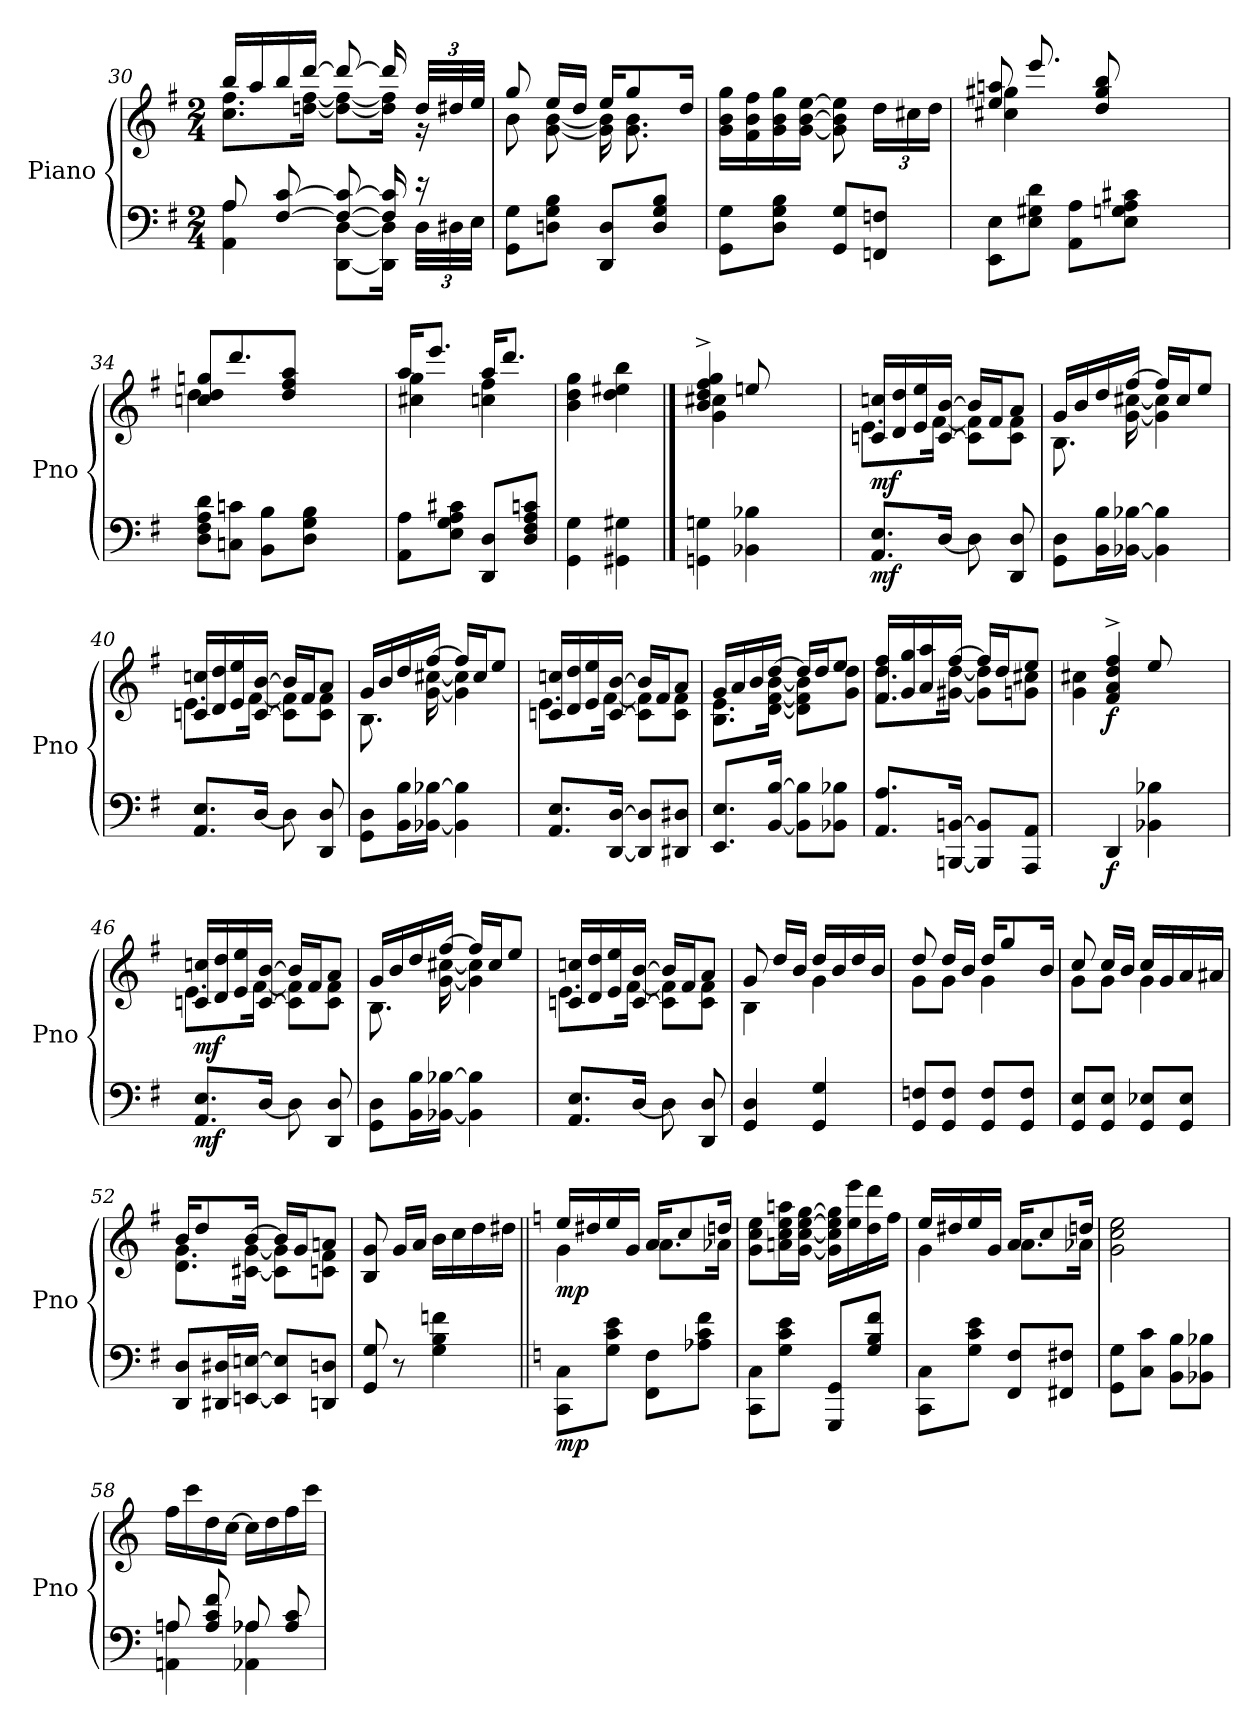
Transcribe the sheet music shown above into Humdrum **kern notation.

**kern	**dynam	**kern	**dynam
*part2	*part2	*part1	*part1
*staff2	*staff2	*staff1	*staff1
*I"Piano	*	*I"Piano	*
*I'Pno	*	*I'Pno	*
!!LO:LB:g=z
*clefF4	*	*clefG2	*
*k[f#]	*	*k[f#]	*
*M2/4	*	*M2/4	*
=30	=30	=30	=30
*^	*	*^	*
8A/	4AA\ 4A\	.	16bb/LL	8.cc\ 8.ff#\L	.
.	.	.	16aa/	.	.
[8F#/ [8c/	.	.	16bb/	.	.
.	.	.	[16ddd/JJ	[16ddn\ [16ff#\Jk	.
8F#/_ 8c/_	[8DD\ [8D\L	.	8ddd/_	8dd\_ 8ff#\_L	.
16F#/] 16c/]	16DD\] 16D\]Jk	.	16ddd/]	16dd\] 16ff#\]Jk	.
16r	48D\LLL	.	48dd/LLL	16r	.
.	48D#X\	.	48dd#X/	.	.
.	48E\JJJ	.	48ee/JJJ	.	.
*v	*v	*	*	*	*
=31	=31	=31	=31	=31
8GG\ 8G\L	.	8gg/	8b\	.
8Dn\ 8G\ 8B\J	.	16ee/LL	[8g\ [8b\	.
.	.	16dd/JJ	.	.
8DD/ 8D/L	.	16ee/KL	16g\] 16b\]	.
.	.	8gg/	8.g\ 8.b\	.
8D/ 8G/ 8B/J	.	.	.	.
.	.	16dd/Jk	.	.
*	*	*v	*v	*
=32	=32	=32	=32
8GG\ 8G\L	.	16g\ 16b\ 16gg\LL	.
.	.	16f#\ 16b\ 16ff#\	.
8D\ 8G\ 8B\J	.	16g\ 16b\ 16gg\	.
.	.	[16g\ [16b\ [16ee\JJ	.
8GG/ 8G/L	.	8g\] 8b\] 8ee\]	.
8FFn/ 8Fn/J	.	24dd\LL	.
.	.	24cc#X\	.
.	.	24dd\JJ	.
=33	=33	=33	=33
*	*	*^	*
8EE\ 8E\L	.	8ee/ 8aan/	4cc#X\ 4gg#X\	.
8E\ 8G#X\ 8d\J	.	8.eee/	.	.
8AA\ 8A\L	.	.	4ryy	.
.	.	8dd/ 8gg#/ 8bb/	.	.
8E\ 8Gn\ 8A\ 8c#X\J	.	.	.	.
.	.	4ryy	.	.
8.ryy	.	.	8.ryy	.
!!LO:LB:g=z	!!
=34	=34	=34	=34	=34
8D\ 8F#\ 8A\ 8d\L	.	8ccn/ 8dd/ 8ggn/L	4dd\	.
8Cn\ 8cn\J	.	8.ddd/	.	.
8BB\ 8B\L	.	.	4ryy	.
.	.	8dd/ 8ff#/ 8aa/J	.	.
8D\ 8G\ 8B\J	.	.	.	.
.	.	4ryy	.	.
8.ryy	.	.	8.ryy	.
=35	=35	=35	=35	=35
8AA\ 8A\L	.	16aa/KL	4cc#X\ 4gg\	.
.	.	8.eee/J	.	.
8E\ 8G\ 8A\ 8c#X\J	.	.	.	.
8DD/ 8D/L	.	16aa/KL	4ccn\ 4ff#\	.
.	.	8.ddd/J	.	.
8D/ 8F#/ 8A/ 8cn/J	.	.	.	.
*	*	*v	*v	*
=36	=36	=36	=36
4GG\ 4G\	.	4b\ 4dd\ 4gg\	.
4GG#X\ 4G#X\	.	4dd\ 4ee#X\ 4bb\	.
==37	==37	==37	==37
*	*	*^	*
4GGn\ 4Gn\	.	4b/^ 4dd/^ 4ff#/^ 4gg/^	4g\ 4cc#X\	.
4BB-X\ 4B-X\	.	8een/	4ryy	.
.	.	4ryy	.	.
8ryy	.	.	8ryy	.
=38	=38	=38	=38	=38
!	!LO:DY:b	!	!	!LO:DY:b
8.AA/ 8.E/L	mf	16cn/ 16ccn/LL	8.e\L	mf
.	.	16d/ 16dd/	.	.
.	.	16e/ 16ee/	.	.
[16D/Jk	.	[16c/ [16b/JJ	[16f#\Jk	.
8D\]	.	16b/LL]	8c\] 8f#\]L	.
.	.	16f#/J	.	.
8DD/ 8D/	.	8a/J	8c\ 8f#\J	.
=39	=39	=39	=39	=39
8GG\ 8D\L	.	16g/LL	8.B\	.
.	.	16b/	.	.
16BB\ 16B\L	.	16dd/	.	.
[16BB-X\ [16B-X\JJ	.	[16ff#/JJ	[16g\ [16cc#X\	.
4BB-\] 4B-\]	.	16ff#/LL]	4g\] 4cc#\]	.
.	.	16cc#/J	.	.
.	.	8ee/J	.	.
!!LO:LB:g=z	!!
=40	=40	=40	=40	=40
8.AA/ 8.E/L	.	16cn/ 16ccn/LL	8.e\L	.
.	.	16d/ 16dd/	.	.
.	.	16e/ 16ee/	.	.
[16D/Jk	.	[16c/ [16b/JJ	[16f#\Jk	.
8D\]	.	16b/LL]	8c\] 8f#\]L	.
.	.	16f#/J	.	.
8DD/ 8D/	.	8a/J	8c\ 8f#\J	.
=41	=41	=41	=41	=41
8GG\ 8D\L	.	16g/LL	8.B\	.
.	.	16b/	.	.
16BB\ 16B\L	.	16dd/	.	.
[16BB-X\ [16B-X\JJ	.	[16ff#/JJ	[16g\ [16cc#X\	.
4BB-\] 4B-\]	.	16ff#/LL]	4g\] 4cc#\]	.
.	.	16cc#/J	.	.
.	.	8ee/J	.	.
=42	=42	=42	=42	=42
8.AA/ 8.E/L	.	16cn/ 16ccn/LL	8.e\L	.
.	.	16d/ 16dd/	.	.
.	.	16e/ 16ee/	.	.
[16DD/ [16D/Jk	.	[16c/ [16b/JJ	[16f#\Jk	.
8DD/] 8D/]L	.	16b/LL]	8c\] 8f#\]L	.
.	.	16f#/J	.	.
8DD#X/ 8D#X/J	.	8a/J	8c\ 8f#\J	.
=43	=43	=43	=43	=43
!	!	!	!	!LO:DY:b
8.EE/ 8.E/L	.	16g/LL	8.B\ 8.e\L	other-dynamics
.	.	16a/	.	.
.	.	16b/	.	.
[16BB/ [16B/Jk	.	[16dd/JJ	[16d\ [16f#\ [16b\Jk	.
8BB\] 8B\]L	.	16dd/LL]	8d\] 8f#\] 8b\]L	.
.	.	16dd/J	.	.
!	!LO:DY:b	!	!	!
8BB-X\ 8B-X\J	other-dynamics	8ee/J	8g\ 8dd\J	.
!!LO:LB:g=z	!!
=44	=44	=44	=44	=44
!	!	!	!	!LO:DY:b
8.AA/ 8.A/L	.	16f#/ 16ff#/LL	8.f#\ 8.dd\L	other-dynamics
.	.	16g/ 16gg/	.	.
.	.	16a/ 16aa/	.	.
[16BBBn/ [16BBn/Jk	.	[16ff#/JJ	[16g#X\ [16dd\Jk	.
8BBB/] 8BB/]L	.	16ff#/LL]	8g#\] 8dd\]L	.
.	.	16dd/J	.	.
!	!LO:DY:b	!	!	!
8AAA/ 8AA/J	other-dynamics	8ee/J	8gn\ 8cc#X\J	.
=45	=45	=45	=45	=45
!	!LO:DY:b	!	!	!LO:DY:b
4DD/	f	4f#/^ 4a/^ 4dd/^ 4ff#/^	4g\ 4cc#X\	f
!	!	!	!	!LO:DY:b
4BB-X\ 4B-X\	.	8ee/	4ryy	other-dynamics
.	.	4ryy	.	.
8ryy	.	.	8ryy	.
=46	=46	=46	=46	=46
!	!LO:DY:b	!	!	!LO:DY:b
8.AA/ 8.E/L	mf	16cn/ 16ccn/LL	8.e\L	mf
.	.	16d/ 16dd/	.	.
.	.	16e/ 16ee/	.	.
[16D/Jk	.	[16c/ [16b/JJ	[16f#\Jk	.
8D\]	.	16b/LL]	8c\] 8f#\]L	.
.	.	16f#/J	.	.
8DD/ 8D/	.	8a/J	8c\ 8f#\J	.
=47	=47	=47	=47	=47
8GG\ 8D\L	.	16g/LL	8.B\	.
.	.	16b/	.	.
16BB\ 16B\L	.	16dd/	.	.
[16BB-X\ [16B-X\JJ	.	[16ff#/JJ	[16g\ [16cc#X\	.
4BB-\] 4B-\]	.	16ff#/LL]	4g\] 4cc#\]	.
.	.	16cc#/J	.	.
.	.	8ee/J	.	.
=48	=48	=48	=48	=48
8.AA/ 8.E/L	.	16cn/ 16ccn/LL	8.e\L	.
.	.	16d/ 16dd/	.	.
.	.	16e/ 16ee/	.	.
[16D/Jk	.	[16c/ [16b/JJ	[16f#\Jk	.
8D\]	.	16b/LL]	8c\] 8f#\]L	.
.	.	16f#/J	.	.
8DD/ 8D/	.	8a/J	8c\ 8f#\J	.
!!LO:PB:g=z	!!
=49	=49	=49	=49	=49
4GG/ 4D/	.	8g/	4B\	.
.	.	16dd/LL	.	.
.	.	16b/JJ	.	.
4GG/ 4G/	.	16dd/LL	4g\	.
.	.	16b/	.	.
.	.	16dd/	.	.
.	.	16b/JJ	.	.
=50	=50	=50	=50	=50
8GG/ 8Fn/L	.	8dd/	8g\L	.
8GG/ 8F/J	.	16dd/LL	8g\J	.
.	.	16b/JJ	.	.
8GG/ 8F/L	.	16dd/KL	4g\	.
.	.	8gg/	.	.
8GG/ 8F/J	.	.	.	.
.	.	16b/Jk	.	.
=51	=51	=51	=51	=51
8GG/ 8E/L	.	8cc/	8g\L	.
8GG/ 8E/J	.	16cc/LL	8g\J	.
.	.	16b/JJ	.	.
8GG/ 8E-X/L	.	16cc/LL	4g\	.
.	.	16g/	.	.
8GG/ 8E-/J	.	16a/	.	.
.	.	16a#X/JJ	.	.
=52	=52	=52	=52	=52
8DD/ 8D/L	.	16b/KL	8.d\ 8.g\L	.
.	.	8dd/	.	.
16DD#X/ 16D#X/L	.	.	.	.
[16EEn/ [16En/JJ	.	[16b/Jk	[16c#X\ [16g\Jk	.
8EE/] 8E/]L	.	16b/LL]	8c#\] 8g\]L	.
.	.	16g/J	.	.
8DDn/ 8Dn/J	.	8an/J	8cn\ 8f#\J	.
*	*	*v	*v	*
=53	=53	=53	=53
8GG/ 8G/	.	8B/ 8g/	.
8r	.	16g/LL	.
.	.	16a/JJ	.
4G\ 4B\ 4fn\	.	16b\LL	.
.	.	16cc\	.
.	.	16dd\	.
.	.	16dd#X\JJ	.
!!LO:LB:g=z
=54||	=54||	=54||	=54||
*k[]	*	*k[]	*
*	*	*^	*
!	!LO:DY:b	!	!	!LO:DY:b
8CC\ 8C\L	mp	16ee/LL	4g\	mp
.	.	16dd#X/	.	.
8G\ 8c\ 8e\J	.	16ee/	.	.
.	.	16g/JJ	.	.
8FF\ 8F\L	.	16a/KL	8.a\L	.
.	.	8cc/	.	.
8A-X\ 8c\ 8f\J	.	.	.	.
.	.	16ddn/Jk	16a-X\Jk	.
*	*	*v	*v	*
=55	=55	=55	=55
8CC\ 8C\L	.	8g\ 8cc\ 8ee\L	.
8G\ 8c\ 8e\J	.	16an\ 16cc\ 16ee\ 16aan\L	.
.	.	[16g\ [16cc\ [16ee\ [16gg\JJ	.
8GGG/ 8GG/L	.	16g\] 16cc\] 16ee\] 16gg\]LL	.
.	.	16ee\ 16eee\	.
8G/ 8B/ 8f/J	.	16dd\ 16ddd\	.
.	.	16ff\JJ	.
=56	=56	=56	=56
*	*	*^	*
8CC\ 8C\L	.	16ee/LL	4g\	.
.	.	16dd#X/	.	.
8G\ 8c\ 8e\J	.	16ee/	.	.
.	.	16g/JJ	.	.
8FF/ 8F/L	.	16a/KL	8.a\L	.
.	.	8cc/	.	.
8FF#X/ 8F#X/J	.	.	.	.
.	.	16ddn/Jk	16a-X\Jk	.
*	*	*v	*v	*
=57	=57	=57	=57
8GG\ 8G\L	.	2g\ 2cc\ 2ee\	.
8C\ 8c\J	.	.	.
8BB\ 8B\L	.	.	.
8BB-X\ 8B-X\J	.	.	.
=58	=58	=58	=58
*^	*	*	*
8A/	4AAn\ 4An\	.	16ff\LL	.
.	.	.	16ccc\	.
8A/ 8c/ 8f/	.	.	16dd\	.
.	.	.	[16cc\JJ	.
8A-X/	4AA-X\ 4A-\	.	16cc\LL]	.
.	.	.	16dd\	.
8A-/ 8c/	.	.	16ff\	.
.	.	.	16ccc\JJ	.
*v	*v	*	*	*
=	=	=	=
*-	*-	*-	*-
